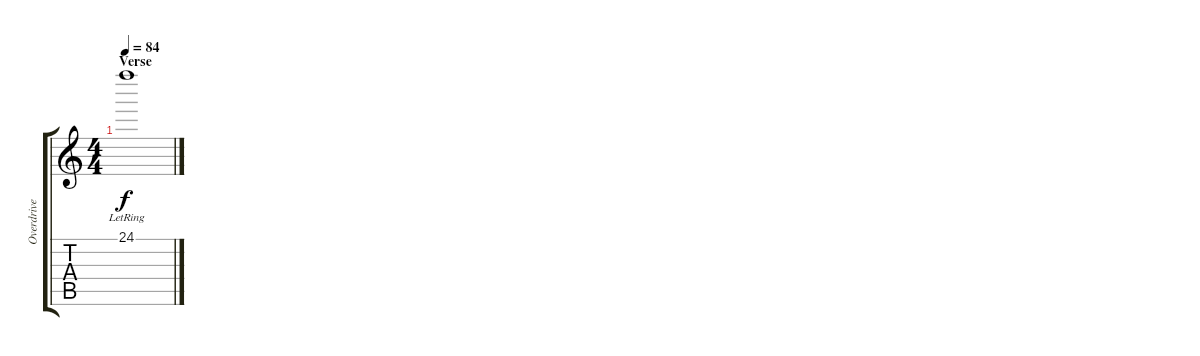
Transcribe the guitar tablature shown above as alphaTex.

\track ("Overdrive" "Overdrive") {instrument overdrivenguitar}
\staff {score tabs}
\tuning (F4 C4 Ab3 Eb3 Bb2 F2) {hide}
\ts (4 4)
\section ("" "Verse")
\tempo 84
\clef g2
\ks c
24.1{lr}.1{dy f}
